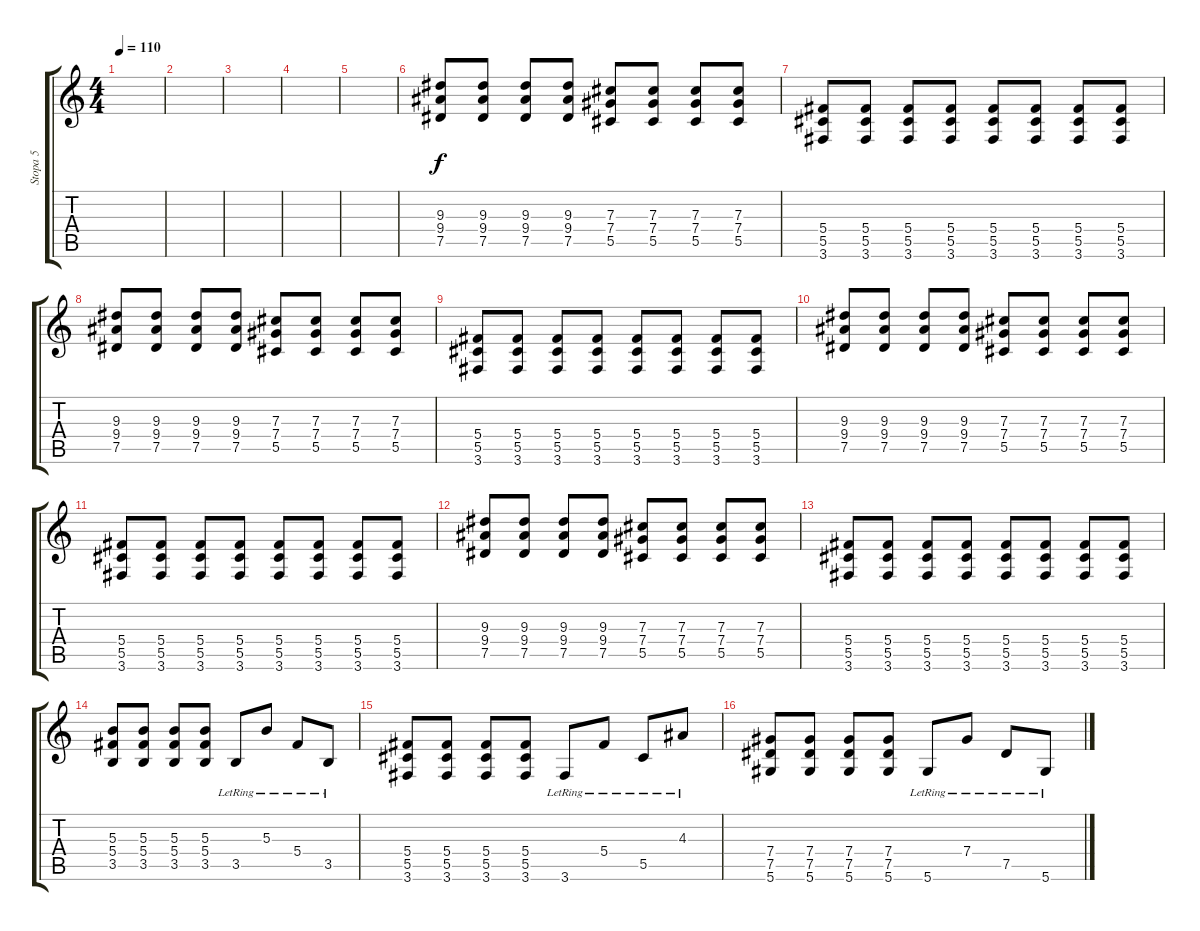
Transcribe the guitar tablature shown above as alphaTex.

\track ("Stopa 5" "Stopa 5") {instrument distortionguitar}
\staff {score tabs}
\tuning (Eb4 Bb3 Gb3 Db3 Ab2 Eb2) {hide}
\ts (4 4)
\tempo 110
\clef g2
\ks c
|
|
|
|
|
(9.3 9.4 7.5).8 (9.3 9.4 7.5).8 (9.3 9.4 7.5).8 (9.3 9.4 7.5).8 (7.3 7.4 5.5).8 (7.3 7.4 5.5).8 (7.3 7.4 5.5).8 (7.3 7.4 5.5).8 |
(5.4 5.5 3.6).8 (5.4 5.5 3.6).8 (5.4 5.5 3.6).8 (5.4 5.5 3.6).8 (5.4 5.5 3.6).8 (5.4 5.5 3.6).8 (5.4 5.5 3.6).8 (5.4 5.5 3.6).8 |
(9.3 9.4 7.5).8 (9.3 9.4 7.5).8 (9.3 9.4 7.5).8 (9.3 9.4 7.5).8 (7.3 7.4 5.5).8 (7.3 7.4 5.5).8 (7.3 7.4 5.5).8 (7.3 7.4 5.5).8 |
(5.4 5.5 3.6).8 (5.4 5.5 3.6).8 (5.4 5.5 3.6).8 (5.4 5.5 3.6).8 (5.4 5.5 3.6).8 (5.4 5.5 3.6).8 (5.4 5.5 3.6).8 (5.4 5.5 3.6).8 |
(9.3 9.4 7.5).8 (9.3 9.4 7.5).8 (9.3 9.4 7.5).8 (9.3 9.4 7.5).8 (7.3 7.4 5.5).8 (7.3 7.4 5.5).8 (7.3 7.4 5.5).8 (7.3 7.4 5.5).8 |
(5.4 5.5 3.6).8 (5.4 5.5 3.6).8 (5.4 5.5 3.6).8 (5.4 5.5 3.6).8 (5.4 5.5 3.6).8 (5.4 5.5 3.6).8 (5.4 5.5 3.6).8 (5.4 5.5 3.6).8 |
(9.3 9.4 7.5).8 (9.3 9.4 7.5).8 (9.3 9.4 7.5).8 (9.3 9.4 7.5).8 (7.3 7.4 5.5).8 (7.3 7.4 5.5).8 (7.3 7.4 5.5).8 (7.3 7.4 5.5).8 |
(5.4 5.5 3.6).8 (5.4 5.5 3.6).8 (5.4 5.5 3.6).8 (5.4 5.5 3.6).8 (5.4 5.5 3.6).8 (5.4 5.5 3.6).8 (5.4 5.5 3.6).8 (5.4 5.5 3.6).8 |
(5.3 5.4 3.5).8 (5.3 5.4 3.5).8 (5.3 5.4 3.5).8 (5.3 5.4 3.5).8 3.5{lr}.8 5.3{lr}.8 5.4{lr}.8 3.5{lr}.8 |
(5.4 5.5 3.6).8 (5.4 5.5 3.6).8 (5.4 5.5 3.6).8 (5.4 5.5 3.6).8 3.6{lr}.8 5.4{lr}.8 5.5{lr}.8 4.3{lr}.8 |
(7.4 7.5 5.6).8 (7.4 7.5 5.6).8 (7.4 7.5 5.6).8 (7.4 7.5 5.6).8 5.6{lr}.8 7.4{lr}.8 7.5{lr}.8 5.6{lr}.8
